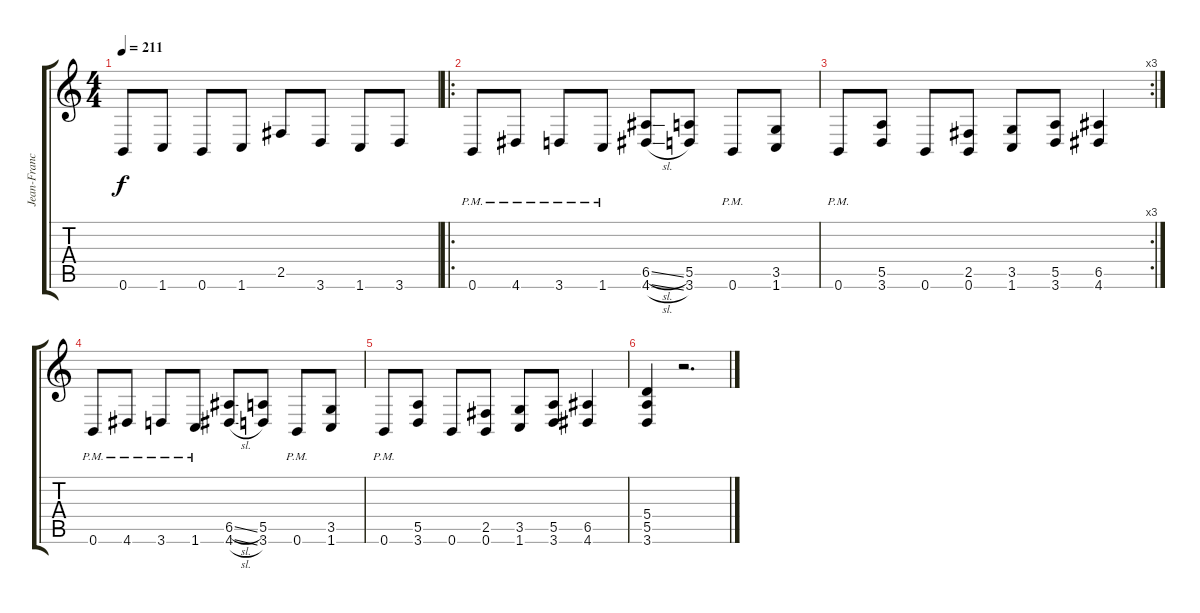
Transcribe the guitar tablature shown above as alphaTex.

\track ("Jean-Francois Dagenais " "Jean-Franc") {instrument distortionguitar}
\staff {score tabs}
\tuning (B3 Gb3 D3 A2 E2 B1) {hide}
\ts (4 4)
\tempo 211
\clef g2
\ks c
0.6.8{dy f} 1.6.8 0.6.8 1.6.8 2.5.8 3.6.8 1.6.8 3.6.8 |
\ro
0.6{pm}.8 4.6{pm}.8 3.6{pm}.8 1.6{pm}.8 (6.5{sl} 4.6{sl}).8 (5.5 3.6).8 0.6{pm}.8 (3.5 1.6).8 |
\rc 3
0.6{pm}.8 (5.5 3.6).8 0.6.8 (2.5 0.6).8 (3.5 1.6).8 (5.5 3.6).8 (6.5 4.6).4 |
0.6{pm}.8 4.6{pm}.8 3.6{pm}.8 1.6{pm}.8 (6.5{sl} 4.6{sl}).8 (5.5 3.6).8 0.6{pm}.8 (3.5 1.6).8 |
0.6{pm}.8 (5.5 3.6).8 0.6.8 (2.5 0.6).8 (3.5 1.6).8 (5.5 3.6).8 (6.5 4.6).4 |
(5.4 5.5 3.6).4 r.2{d}
